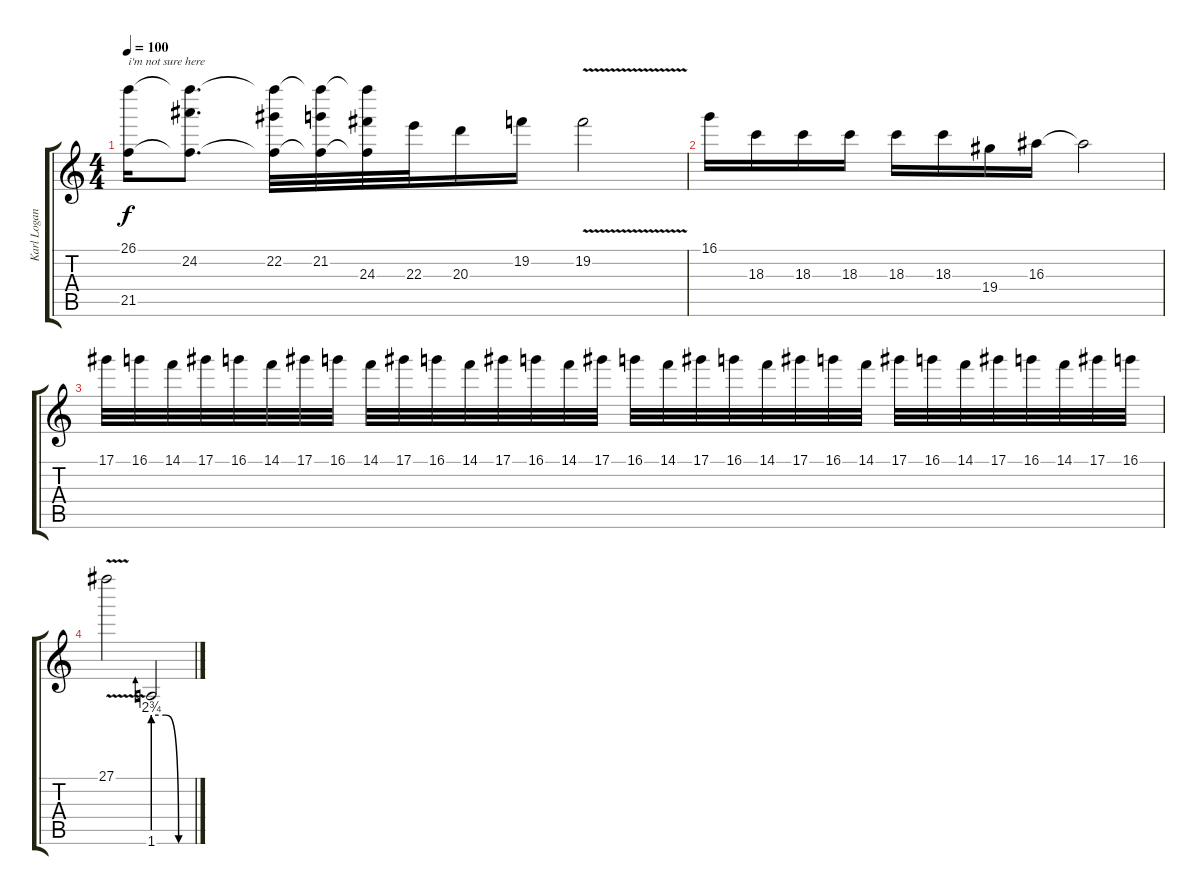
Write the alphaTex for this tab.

\track ("Karl Logan solo" "Karl Logan") {instrument distortionguitar}
\staff {score tabs}
\tuning (Eb4 Bb3 Gb3 Db3 Ab2 Eb2) {hide}
\ts (4 4)
\tempo 100
\clef g2
\ks c
(26.1 21.5).16{txt "i'm not sure here" dy f} (26.1{t} 24.2 21.5{t}).8{d} (26.1{t} 22.2 21.5{t}).32 (26.1{t} 21.2 21.5{t}).32 (26.1{t} 24.3 21.5{t}).32 22.3.32 20.3.16 19.2.16 19.2{v}.2 |
16.1.16 18.3.16 18.3.16 18.3.16 18.3.16 18.3.16 19.4.16 16.3.16 16.3{t}.2 |
17.1.32 16.1.32 14.1.32 17.1.32 16.1.32 14.1.32 17.1.32 16.1.32 14.1.32 17.1.32 16.1.32 14.1.32 17.1.32 16.1.32 14.1.32 17.1.32 16.1.32 14.1.32 17.1.32 16.1.32 14.1.32 17.1.32 16.1.32 14.1.32 17.1.32 16.1.32 14.1.32 17.1.32 16.1.32 14.1.32 17.1.32 16.1.32 |
27.1{v}.2 1.6{be (custom 0 11 20 11 40 0 60 0)}.2
